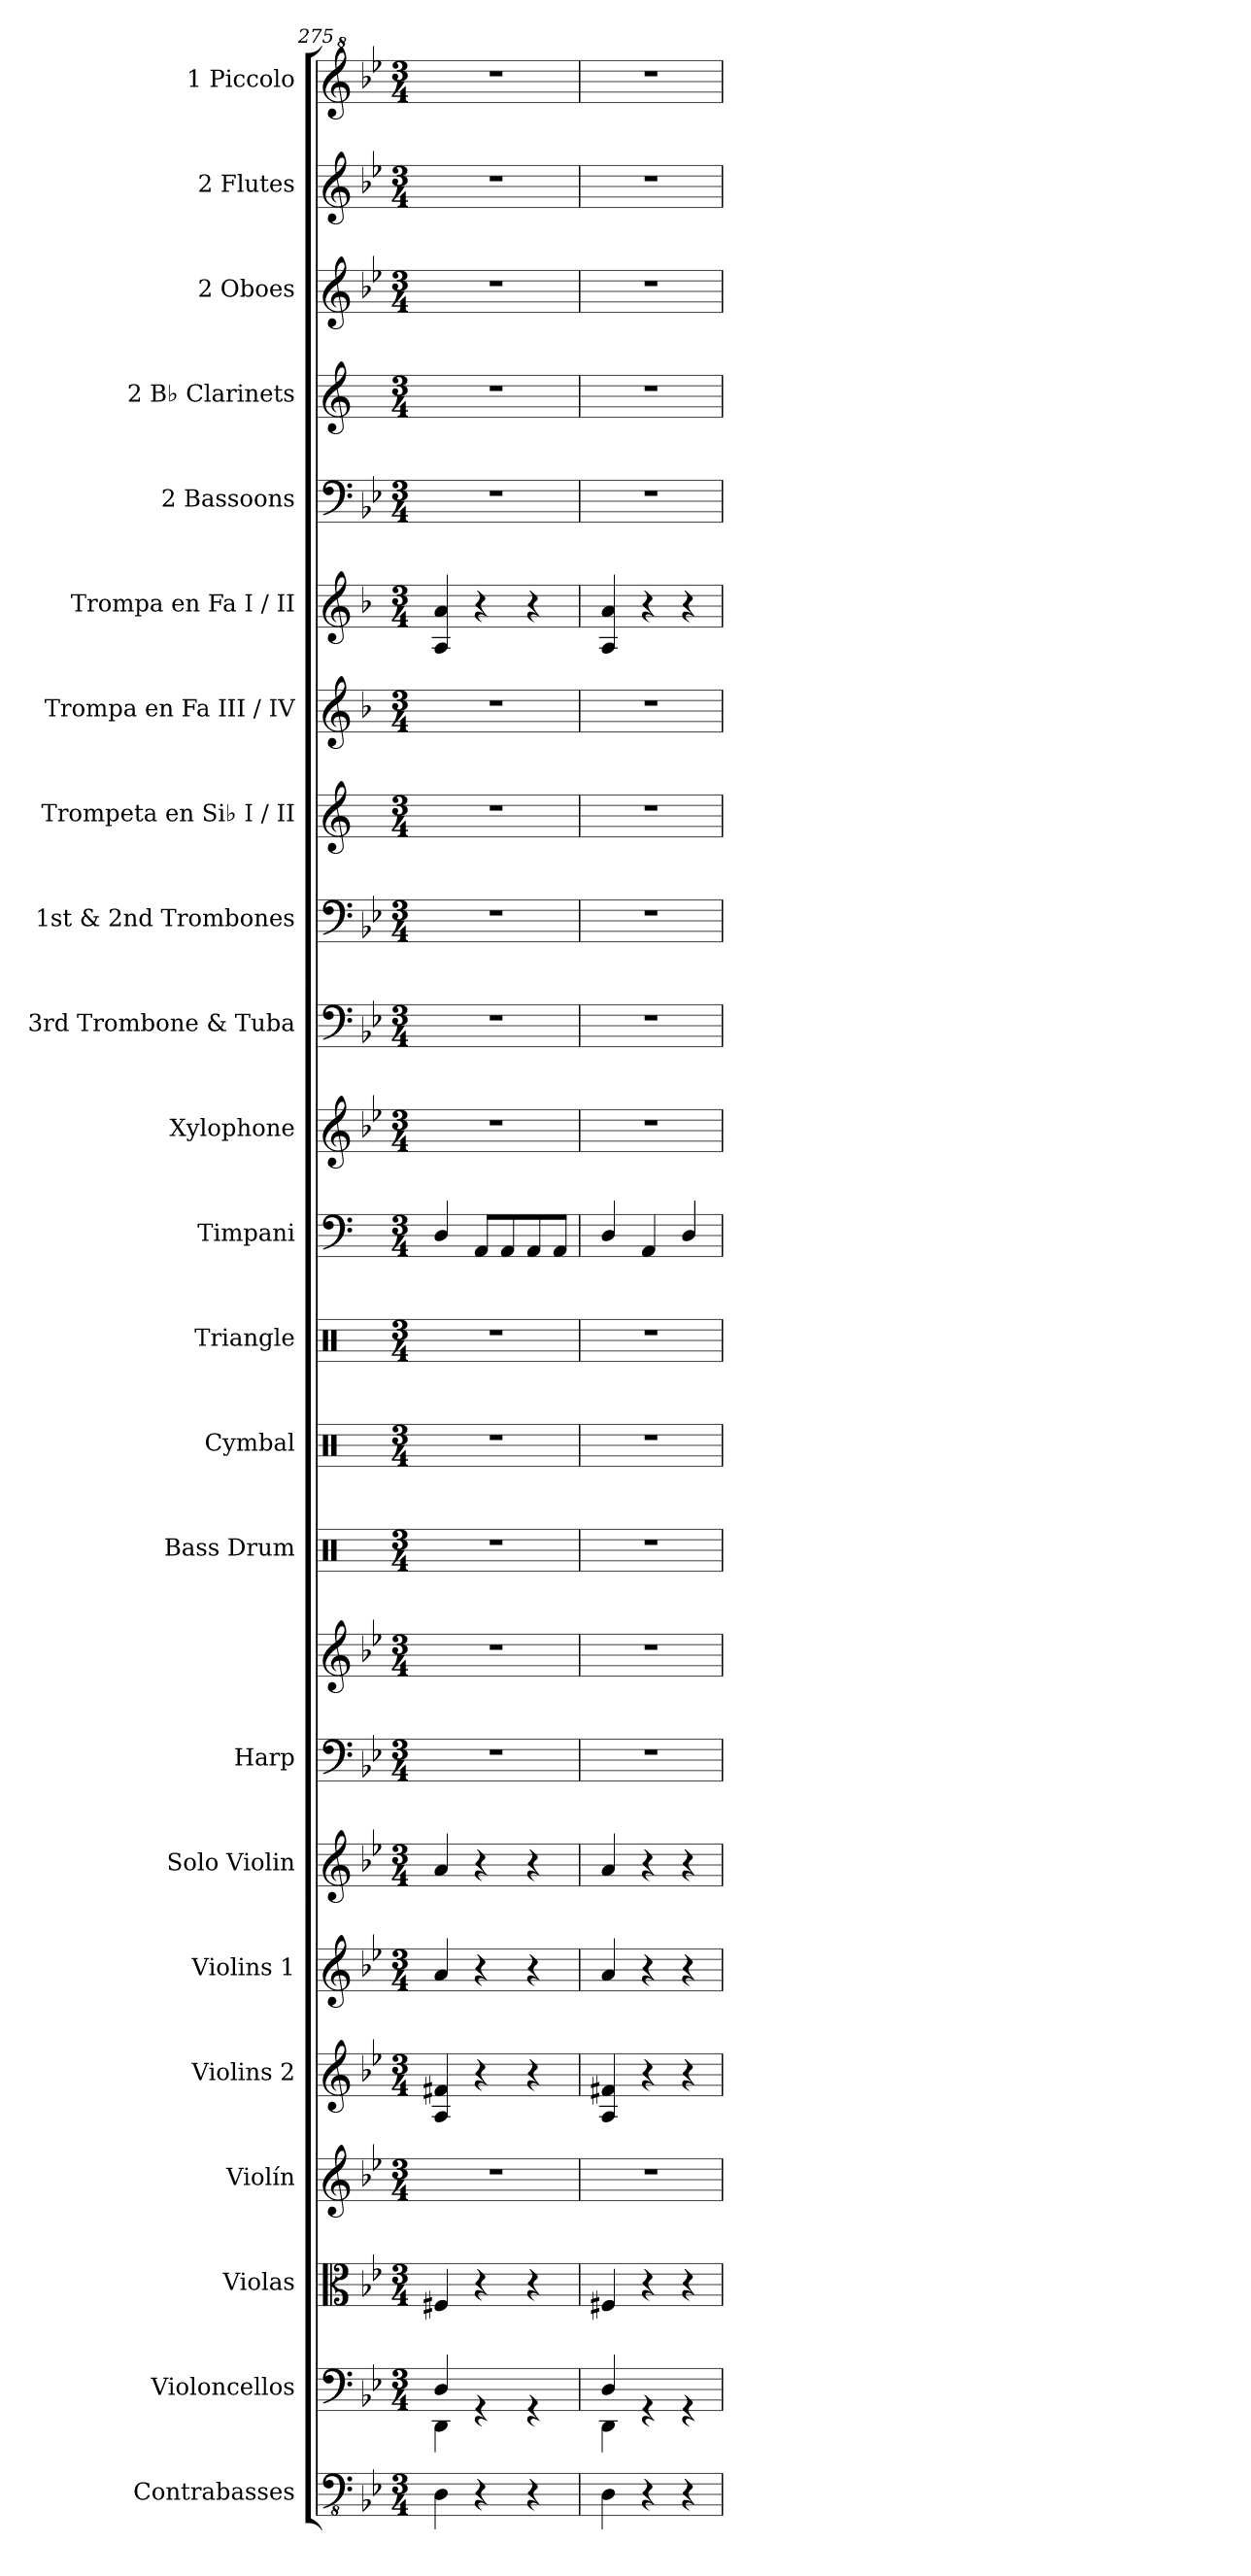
**kern	**kern	**kern	**kern	**kern	**kern	**kern	**kern	**kern	**kern	**kern	**kern	**kern	**kern	**kern	**kern	**kern	**kern	**kern	**kern	**kern	**kern	**kern	**kern
*part23	*part22	*part21	*part20	*part19	*part18	*part17	*part16	*part16	*part15	*part14	*part13	*part12	*part11	*part10	*part9	*part8	*part7	*part6	*part5	*part4	*part3	*part2	*part1
*staff24	*staff23	*staff22	*staff21	*staff20	*staff19	*staff18	*staff17	*staff16	*staff15	*staff14	*staff13	*staff12	*staff11	*staff10	*staff9	*staff8	*staff7	*staff6	*staff5	*staff4	*staff3	*staff2	*staff1
*I"Contrabasses	*I"Violoncellos	*I"Violas	*I"Violín	*I"Violins 2	*I"Violins 1	*I"Solo Violin	*I"Harp	*	*I"Bass Drum	*I"Cymbal	*I"Triangle	*I"Timpani	*I"Xylophone	*I"3rd Trombone     &amp; Tuba	*I"1st &amp; 2nd Trombones	*I"Trompeta en Si♭  I / II	*I"Trompa en Fa   III / IV	*I"Trompa en Fa I / II	*I"2 Bassoons	*I"2 B♭ Clarinets	*I"2 Oboes	*I"2 Flutes	*I"1 Piccolo
*I'Cbs.	*I'Vlcs.	*I'Vlas.	*I'Vln.	*I'Vlns. 2	*I'Vlns. 1	*I'S. Vln.	*I'Hrp.	*	*I'B. Dr.	*I'Cym.	*I'Trgl.	*I'Timp.	*I'Xyl.	*I'3rd Trb. &amp; Tba.	*I'1st &amp; 2nd    Trbs.	*I'Tpt. Si♭  I / II	*I'Trmp. Fa   III / IV	*I'Trmp. Fa I / II	*I'2 Bsns.	*I'2 B♭ Cls.	*I'2 Obs.	*I'2 Fls.	*I'1 Picc.
*clefFv4	*clefF4	*clefC3	*clefG2	*clefG2	*clefG2	*clefG2	*clefF4	*clefG2	*clefX	*clefX	*clefX	*clefF4	*clefG2	*clefF4	*clefF4	*clefG2	*clefG2	*clefG2	*clefF4	*clefG2	*clefG2	*clefG2	*clefG^2
*	*	*	*	*	*	*	*	*	*	*	*	*	*ITrd-7c-12	*	*	*ITrd1c2	*ITrd4c7	*ITrd4c7	*	*ITrd1c2	*	*	*ITrd-7c-12
*k[b-e-]	*k[b-e-]	*k[b-e-]	*k[b-e-]	*k[b-e-]	*k[b-e-]	*k[b-e-]	*k[b-e-]	*k[b-e-]	*k[]	*k[]	*k[]	*k[]	*k[b-e-]	*k[b-e-]	*k[b-e-]	*k[b-e-]	*k[b-e-]	*k[b-e-]	*k[b-e-]	*k[b-e-]	*k[b-e-]	*k[b-e-]	*k[b-e-]
*M3/4	*M3/4	*M3/4	*M3/4	*M3/4	*M3/4	*M3/4	*M3/4	*M3/4	*M3/4	*M3/4	*M3/4	*M3/4	*M3/4	*M3/4	*M3/4	*M3/4	*M3/4	*M3/4	*M3/4	*M3/4	*M3/4	*M3/4	*M3/4
=275	=275	=275	=275	=275	=275	=275	=275	=275	=275	=275	=275	=275	=275	=275	=275	=275	=275	=275	=275	=275	=275	=275	=275
*	*^	*	*	*	*	*	*	*	*	*	*	*	*	*	*	*	*	*	*	*	*	*	*
4DD\	4D/	4DD\	4F#X/	2.r	4A/ 4f#X/	4a/	4a/	2.r	2.r	2.r	2.r	2.r	4D/	2.r	2.r	2.r	2.r	2.r	4D/ 4d/	2.r	2.r	2.r	2.r	2.r
4r	4rGG	2ryy	4r	.	4r	4r	4r	.	.	.	.	.	8AA/L	.	.	.	.	.	4r	.	.	.	.	.
.	.	.	.	.	.	.	.	.	.	.	.	.	8AA/	.	.	.	.	.	.	.	.	.	.	.
4r	4rGG	.	4r	.	4r	4r	4r	.	.	.	.	.	8AA/	.	.	.	.	.	4r	.	.	.	.	.
.	.	.	.	.	.	.	.	.	.	.	.	.	8AA/J	.	.	.	.	.	.	.	.	.	.	.
=276	=276	=276	=276	=276	=276	=276	=276	=276	=276	=276	=276	=276	=276	=276	=276	=276	=276	=276	=276	=276	=276	=276	=276	=276
4DD\	4D/	4DD\	4F#X/	2.r	4A/ 4f#X/	4a/	4a/	2.r	2.r	2.r	2.r	2.r	4D/	2.r	2.r	2.r	2.r	2.r	4D/ 4d/	2.r	2.r	2.r	2.r	2.r
4r	4rGG	2ryy	4r	.	4r	4r	4r	.	.	.	.	.	4AA/	.	.	.	.	.	4r	.	.	.	.	.
4r	4rGG	.	4r	.	4r	4r	4r	.	.	.	.	.	4D/	.	.	.	.	.	4r	.	.	.	.	.
*	*v	*v	*	*	*	*	*	*	*	*	*	*	*	*	*	*	*	*	*	*	*	*	*	*
=	=	=	=	=	=	=	=	=	=	=	=	=	=	=	=	=	=	=	=	=	=	=	=
*-	*-	*-	*-	*-	*-	*-	*-	*-	*-	*-	*-	*-	*-	*-	*-	*-	*-	*-	*-	*-	*-	*-	*-
